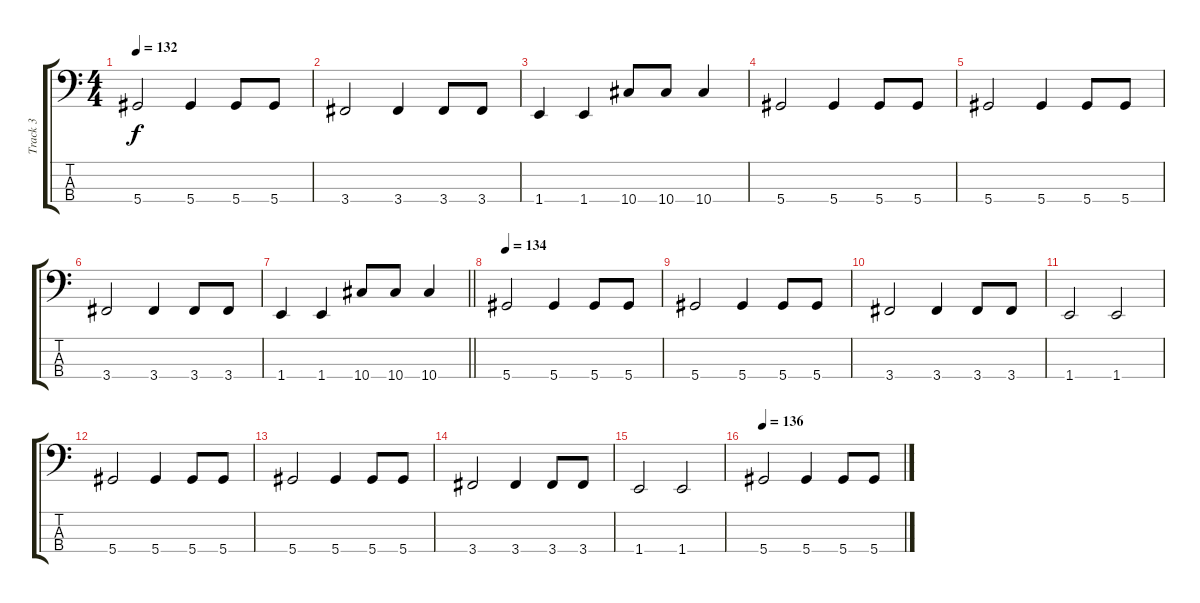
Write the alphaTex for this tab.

\track ("Track 3" "Track 3") {instrument electricbasspick}
\staff {score tabs}
\tuning (Gb2 Db2 Ab1 Eb1) {hide}
\ts (4 4)
\tempo 132
\clef f4
\ks c
5.4.2{dy f} 5.4.4 5.4.8 5.4.8 |
3.4.2 3.4.4 3.4.8 3.4.8 |
1.4.4 1.4.4 10.4.8 10.4.8 10.4.4 |
5.4.2 5.4.4 5.4.8 5.4.8 |
5.4.2 5.4.4 5.4.8 5.4.8 |
3.4.2 3.4.4 3.4.8 3.4.8 |
\barLineRight lightlight
1.4.4 1.4.4 10.4.8 10.4.8 10.4.4 |
\section ("" "")
\tempo 134
5.4.2 5.4.4 5.4.8 5.4.8 |
5.4.2 5.4.4 5.4.8 5.4.8 |
3.4.2 3.4.4 3.4.8 3.4.8 |
1.4.2 1.4.2 |
5.4.2 5.4.4 5.4.8 5.4.8 |
5.4.2 5.4.4 5.4.8 5.4.8 |
3.4.2 3.4.4 3.4.8 3.4.8 |
1.4.2 1.4.2 |
\tempo 136
5.4.2 5.4.4 5.4.8 5.4.8
